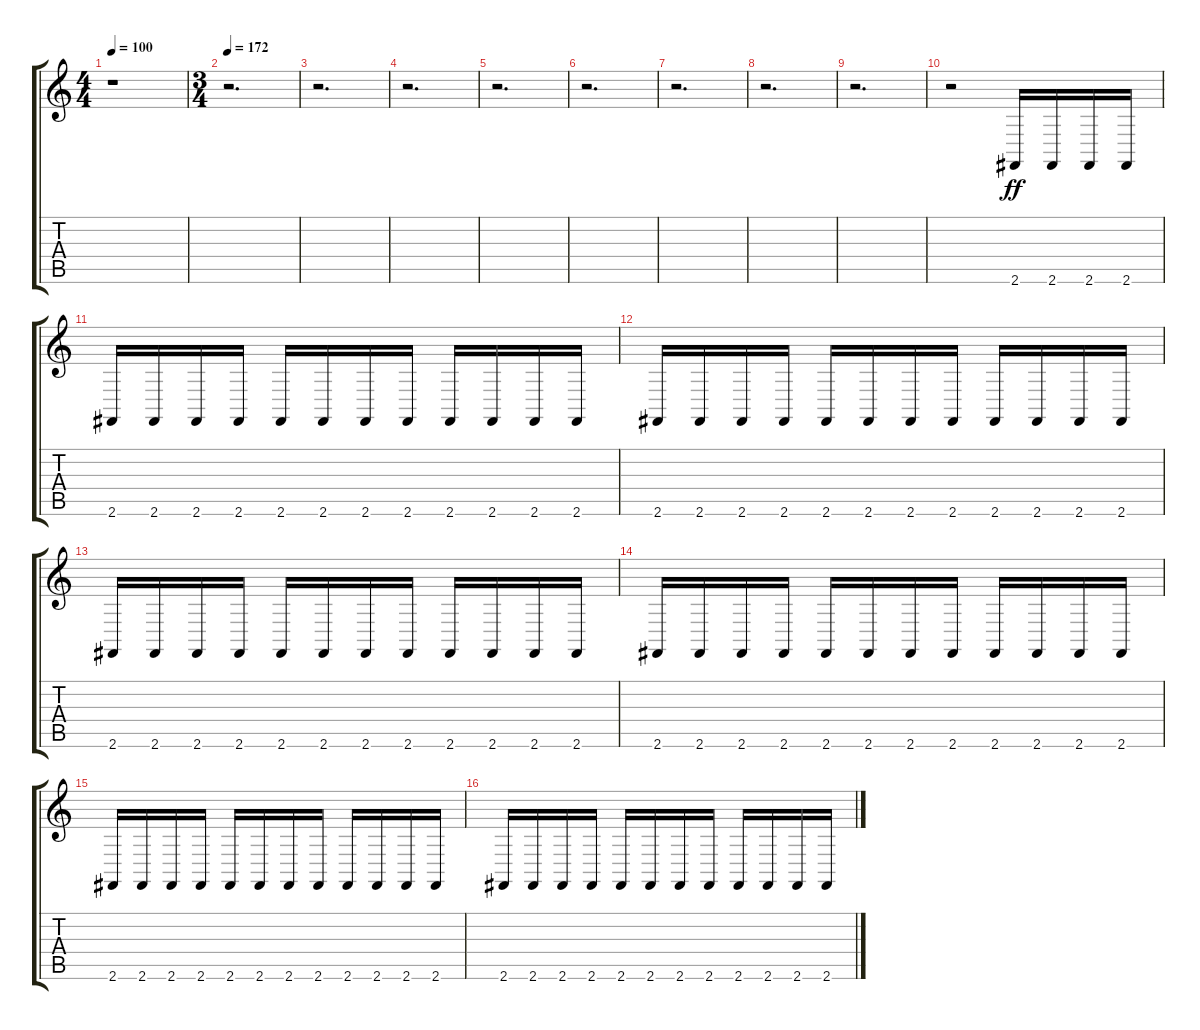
\track "" {instrument harpsichord}
\staff {score tabs}
\tuning (E4 B3 G3 D3 A2 E2) {hide}
\ts (4 4)
\tempo 100
\clef g2
\ks c
r.1{dy ff instrument harpsichord} |
\ts (3 4)
\tempo 172
r.2{d} |
r.2{d} |
r.2{d} |
r.2{d} |
r.2{d} |
r.2{d} |
r.2{d} |
r.2{d} |
r.2 2.6.16 2.6.16 2.6.16 2.6.16 |
2.6.16 2.6.16 2.6.16 2.6.16 2.6.16 2.6.16 2.6.16 2.6.16 2.6.16 2.6.16 2.6.16 2.6.16 |
2.6.16 2.6.16 2.6.16 2.6.16 2.6.16 2.6.16 2.6.16 2.6.16 2.6.16 2.6.16 2.6.16 2.6.16 |
2.6.16 2.6.16 2.6.16 2.6.16 2.6.16 2.6.16 2.6.16 2.6.16 2.6.16 2.6.16 2.6.16 2.6.16 |
2.6.16 2.6.16 2.6.16 2.6.16 2.6.16 2.6.16 2.6.16 2.6.16 2.6.16 2.6.16 2.6.16 2.6.16 |
2.6.16 2.6.16 2.6.16 2.6.16 2.6.16 2.6.16 2.6.16 2.6.16 2.6.16 2.6.16 2.6.16 2.6.16 |
2.6.16 2.6.16 2.6.16 2.6.16 2.6.16 2.6.16 2.6.16 2.6.16 2.6.16 2.6.16 2.6.16 2.6.16
